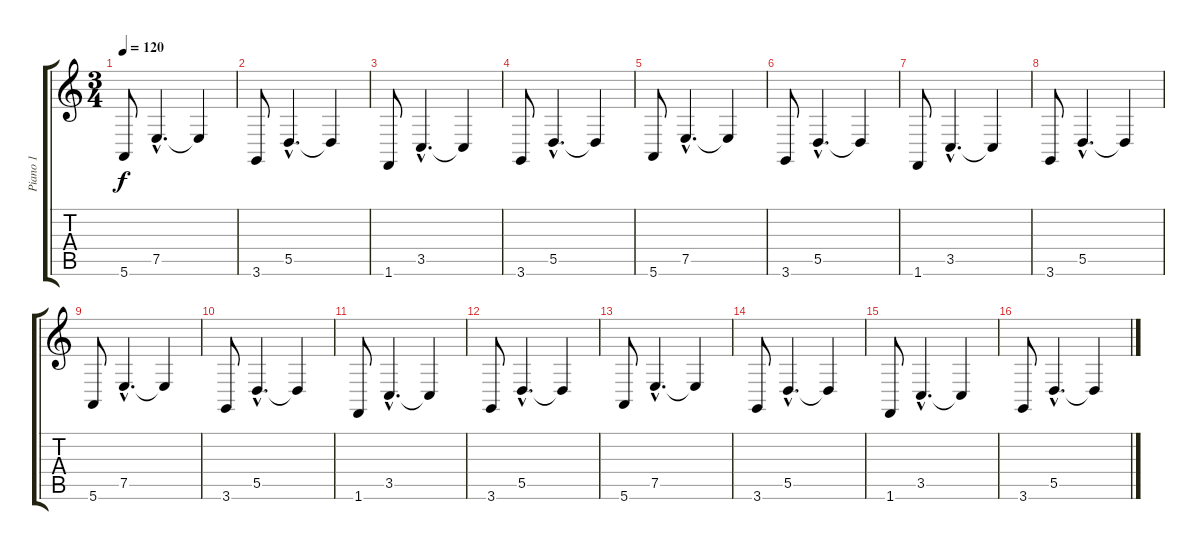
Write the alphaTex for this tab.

\track ("Piano 1" "Piano 1") {instrument acousticgrandpiano}
\staff {score tabs}
\tuning (E4 B3 G3 D3 A2 E2) {hide}
\ts (3 4)
\tempo 120
\clef g2
\ks c
5.6.8{dy f} 7.5{hac}.4{d} 7.5{t}.4 |
3.6.8 5.5{hac}.4{d} 5.5{t}.4 |
1.6.8 3.5{hac}.4{d} 3.5{t}.4 |
3.6.8 5.5{hac}.4{d} 5.5{t}.4 |
5.6.8 7.5{hac}.4{d} 7.5{t}.4 |
3.6.8 5.5{hac}.4{d} 5.5{t}.4 |
1.6.8 3.5{hac}.4{d} 3.5{t}.4 |
3.6.8 5.5{hac}.4{d} 5.5{t}.4 |
5.6.8 7.5{hac}.4{d} 7.5{t}.4 |
3.6.8 5.5{hac}.4{d} 5.5{t}.4 |
1.6.8 3.5{hac}.4{d} 3.5{t}.4 |
3.6.8 5.5{hac}.4{d} 5.5{t}.4 |
5.6.8 7.5{hac}.4{d} 7.5{t}.4 |
3.6.8 5.5{hac}.4{d} 5.5{t}.4 |
1.6.8 3.5{hac}.4{d} 3.5{t}.4 |
3.6.8 5.5{hac}.4{d} 5.5{t}.4
